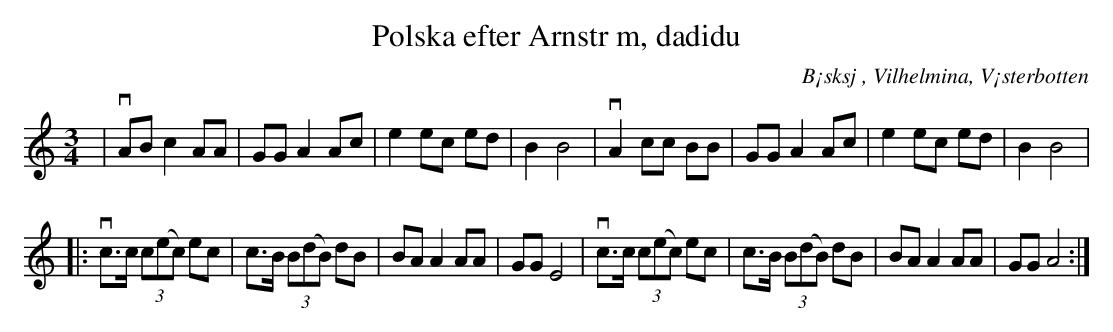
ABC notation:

X:1
T:Polska efter Arnstr m, dadidu
O:B¡sksj , Vilhelmina, V¡sterbotten
M:3/4
L:1/8
K:Am
| vAB c2 AA | GG A2 Ac | e2 ec ed | B2 B4 | vA2 cc BB | GG A2 Ac | e2 ec ed | B2 B4 |
|: vc>c (3c(ec) ec | c>B (3B(dB) dB | BA A2 AA | GG E4 | vc>c (3c(ec) ec | c>B (3B(dB) dB | BA A2 AA | GG A4 :|
